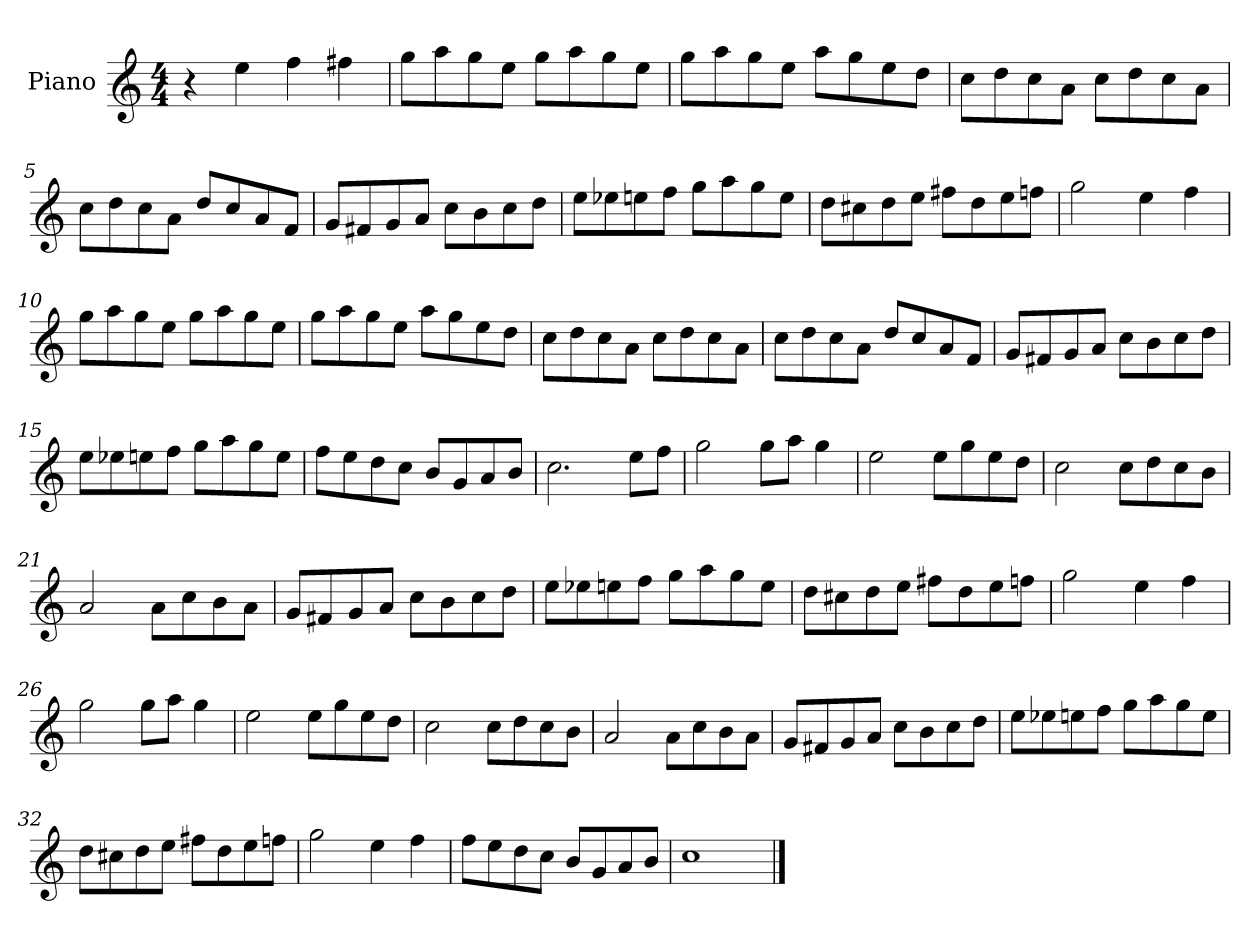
**kern
*part1
*staff1
*I"Piano
*I'Pno
*clefG2
*k[]
*M4/4
=1
4r
4ee\
4ff\
4ff#X\
=2
8gg\L
8aa\
8gg\
8ee\J
8gg\L
8aa\
8gg\
8ee\J
=3
8gg\L
8aa\
8gg\
8ee\J
8aa\L
8gg\
8ee\
8dd\J
=4
8cc\L
8dd\
8cc\
8a\J
8cc\L
8dd\
8cc\
8a\J
=5
8cc\L
8dd\
8cc\
8a\J
8dd/L
8cc/
8a/
8f/J
=6
8g/L
8f#X/
8g/
8a/J
8cc\L
8b\
8cc\
8dd\J
=7
8ee\L
8ee-X\
8een\
8ff\J
8gg\L
8aa\
8gg\
8ee\J
=8
8dd\L
8cc#X\
8dd\
8ee\J
8ff#X\L
8dd\
8ee\
8ffn\J
=9
2gg\
4ee\
4ff\
=10
8gg\L
8aa\
8gg\
8ee\J
8gg\L
8aa\
8gg\
8ee\J
=11
8gg\L
8aa\
8gg\
8ee\J
8aa\L
8gg\
8ee\
8dd\J
=12
8cc\L
8dd\
8cc\
8a\J
8cc\L
8dd\
8cc\
8a\J
=13
8cc\L
8dd\
8cc\
8a\J
8dd/L
8cc/
8a/
8f/J
=14
8g/L
8f#X/
8g/
8a/J
8cc\L
8b\
8cc\
8dd\J
=15
8ee\L
8ee-X\
8een\
8ff\J
8gg\L
8aa\
8gg\
8ee\J
=16
8ff\L
8ee\
8dd\
8cc\J
8b/L
8g/
8a/
8b/J
=17
2.cc\
8ee\L
8ff\J
=18
2gg\
8gg\L
8aa\J
4gg\
=19
2ee\
8ee\L
8gg\
8ee\
8dd\J
=20
2cc\
8cc\L
8dd\
8cc\
8b\J
=21
2a/
8a\L
8cc\
8b\
8a\J
=22
8g/L
8f#X/
8g/
8a/J
8cc\L
8b\
8cc\
8dd\J
=23
8ee\L
8ee-X\
8een\
8ff\J
8gg\L
8aa\
8gg\
8ee\J
=24
8dd\L
8cc#X\
8dd\
8ee\J
8ff#X\L
8dd\
8ee\
8ffn\J
=25
2gg\
4ee\
4ff\
=26
2gg\
8gg\L
8aa\J
4gg\
=27
2ee\
8ee\L
8gg\
8ee\
8dd\J
=28
2cc\
8cc\L
8dd\
8cc\
8b\J
=29
2a/
8a\L
8cc\
8b\
8a\J
=30
8g/L
8f#X/
8g/
8a/J
8cc\L
8b\
8cc\
8dd\J
=31
8ee\L
8ee-X\
8een\
8ff\J
8gg\L
8aa\
8gg\
8ee\J
=32
8dd\L
8cc#X\
8dd\
8ee\J
8ff#X\L
8dd\
8ee\
8ffn\J
=33
2gg\
4ee\
4ff\
=34
8ff\L
8ee\
8dd\
8cc\J
8b/L
8g/
8a/
8b/J
=35
1cc
==
*-
